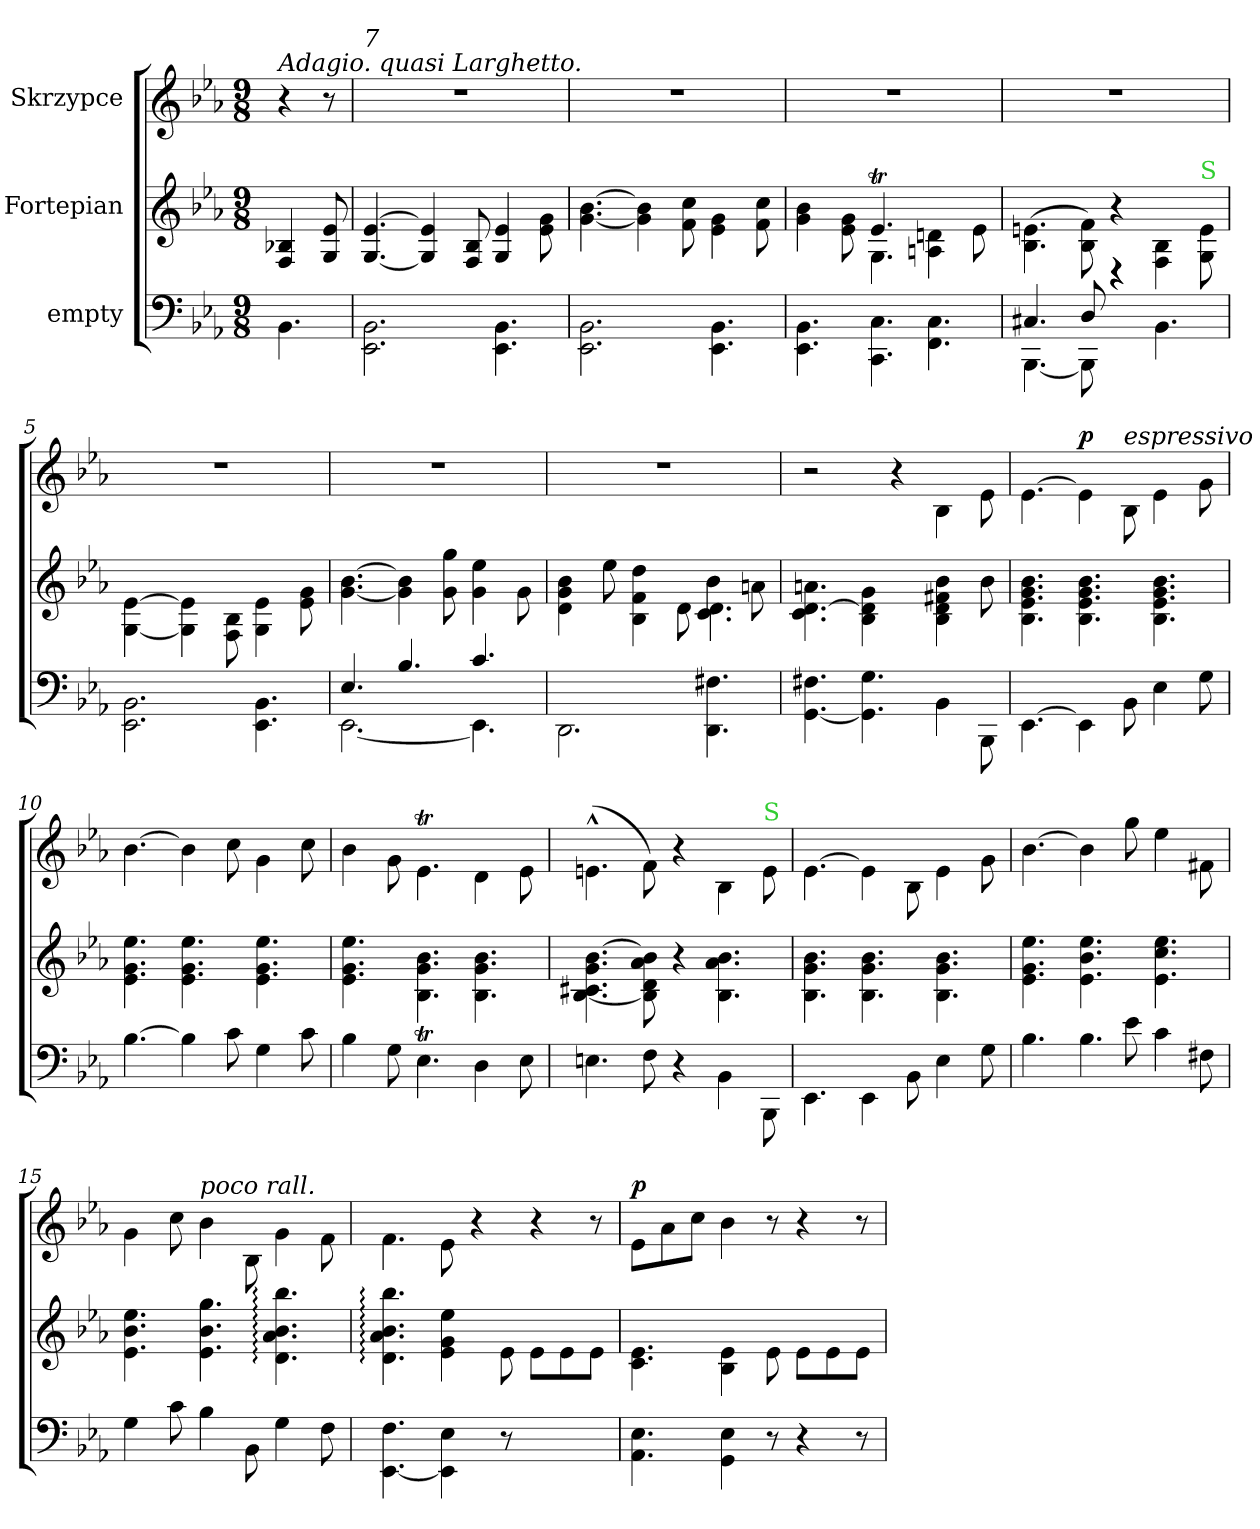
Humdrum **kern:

**kern	**kern	**kern	**dynam
*part3	*part2	*part1	*part1
*staff3	*staff2	*staff1	*staff1
*I"empty	*I"Fortepian	*I"Skrzypce	*
*clefF4	*clefG2	*clefG2	*
*k[b-e-a-]	*k[b-e-a-]	*k[b-e-a-]	*
*E-:	*E-:	*E-:	*
*M9/8	*M9/8	*M9/8	*
=	=	=	=
!	!	!LO:TX:a:i:t=Adagio. quasi Larghetto.	!
4.BB-\	4F/ 4B-X/	4r	.
.	8G/ 8e-/	8r	.
=1	=1	=1	=1
!	!	!LO:TX:a:i:t=7	!
2.EE-\ 2.BB-\	[4.G/ [4.e-/	8%9r	.
.	4G]/ 4e-]/	.	.
.	8F/ 8B-/	.	.
4.EE-\ 4.BB-\	4G/ 4e-/	.	.
.	8e-\ 8g\	.	.
=2	=2	=2	=2
2.EE-\ 2.BB-\	[4.g\ [4.b-\	8%9r	.
.	4g]\ 4b-]\	.	.
.	8f\ 8cc\	.	.
4.EE-\ 4.BB-\	4e-\ 4g\	.	.
.	8f\ 8cc\	.	.
=3	=3	=3	=3
*	*^	*	*
4.EE-\ 4.BB-\	4g\ 4b-\	4ryy	8%9r	.
.	8e-\ 8g\	8ryy	.	.
4.CC\ 4.C\	4.e-T/	4.G\	.	.
4.FF\ 4.C\	4An\ 4dn\	4ryy	.	.
.	8e-\	8ryy	.	.
*	*v	*v	*	*
=4	=4	=4	=4
*^	*	*	*
4.C#X/	[4.BBB-\	(4.B-\ 4.en\	8%9r	.
8D/	8BBB-\]	8B-\ 8f\)	.	.
4re	4re	4r	.	.
4.BB-\	4ryy	4F\ 4B-\	.	.
!	!	!LO:TX:a:color=limegreen:t=S	!	!
.	8ryy	8G\ 8e\	.	.
=5	=5	=5	=5	=5
!	!	!LO:N:vis=4	!	!
*v	*v	*	*	*
2.EE-\ 2.BB-\	[4.G\ [4.e-\	8%9r	.
.	4G]\ 4e-]\	.	.
.	8F\ 8B-\	.	.
4.EE-\ 4.BB-\	4G\ 4e-\	.	.
.	8e-\ 8g\	.	.
=6	=6	=6	=6
*^	*	*	*
4.E-/	[2.EE-\	[4.g\ [4.b-\	8%9r	.
4.B-/	.	4g]\ 4b-]\	.	.
.	.	8g\ 8gg\	.	.
4.c/	4.EE-\]	4g\ 4ee-\	.	.
.	.	8g\	.	.
=7	=7	=7	=7	=7
*	*	*^	*	*
2.ryy	2.DD\	4d\ 4g\ 4b-\	2.ryy	8%9r	.
.	.	8ee-\	.	.	.
.	.	4B-\ 4f\ 4dd\	.	.	.
.	.	8d\	.	.	.
4.DD\ 4.F#X\	4ryy	4b-\	4.c\ 4.d\	.	.
.	8ryy	8an\	.	.	.
*v	*v	*	*	*	*
*	*v	*v	*	*
=8	=8	=8	=8
[4.GG\ 4.F#X\	4.c\ [4.d\ 4.an\	2r	.
!	!LO:N:vis=4	!	!
4.GG]\ 4.G\	4.B-\ 4.d]\ 4.g\	.	.
.	.	4r	.
4BB-\	4B-\ 4d\ 4f#X\ 4b-\	4B-\	.
8BBB-\	8b-\	8e-\	.
=9	=9	=9	=9
[4.EE-\	4.B-\ 4.e-\ 4.g\ 4.b-\	[4.e-\	.
!	!	!	!LO:DY:a
4EE-\]	4.B-\ 4.e-\ 4.g\ 4.b-\	4e-\]	p
!	!	!LO:TX:a:i:t=espressivo	!
8BB-\	.	8B-\	.
4E-\	4.B-\ 4.e-\ 4.g\ 4.b-\	4e-\	.
8G\	.	8g\	.
=10	=10	=10	=10
[4.B-\	4.e-\ 4.g\ 4.ee-\	[4.b-\	.
4B-\]	4.e-\ 4.g\ 4.ee-\	4b-\]	.
8c\	.	8cc\	.
4G\	4.e-\ 4.g\ 4.ee-\	4g\	.
8c\	.	8cc\	.
=11	=11	=11	=11
4B-\	4.e-\ 4.g\ 4.ee-\	4b-\	.
8G\	.	8g\	.
4.E-T\	4.B-\ 4.g\ 4.b-\	4.e-T\	.
4D\	4.B-\ 4.g\ 4.b-\	4d\	.
8E-\	.	8e-\	.
=12	=12	=12	=12
4.En\	[4.B-\ 4.c#X\ 4.g\ [4.b-\	(4.en^^\	.
8F\	8B-]\ 8d\ 8a-\ 8b-]\	8f\)	.
4r	4r	4r	.
4BB-\	4.B-\ 4.a-\ 4.b-\	4B-\	.
!	!	!LO:TX:a:color=limegreen:t=S	!
8BBB-\	.	8e\	.
=13	=13	=13	=13
4.EE-\	4.B-\ 4.g\ 4.b-\	[4.e-\	.
4EE-\	4.B-\ 4.g\ 4.b-\	4e-\]	.
8BB-\	.	8B-\	.
4E-\	4.B-\ 4.g\ 4.b-\	4e-\	.
8G\	.	8g\	.
=14	=14	=14	=14
4.B-\	4.e-\ 4.g\ 4.ee-\	[4.b-\	.
!LO:N:vis=4.	!	!	!
4B-\	4.e-\ 4.b-\ 4.ee-\	4b-\]	.
8e-\	.	8gg\	.
4c\	4.e-\ 4.cc\ 4.ee-\	4ee-\	.
8F#X\	.	8f#X\	.
=15	=15	=15	=15
4G\	4.e-\ 4.b-\ 4.ee-\	4g\	.
8c\	.	8cc\	.
!	!	!LO:TX:a:i:t=poco rall.	!
4B-\	4.e-\ 4.b-\ 4.gg\	4b-\	.
8BB-\	.	8B-\	.
4G\	4.d:\ 4.a-:\ 4.b-:\ 4.bb-:\	4g\	.
8F\	.	8f\	.
=16	=16	=16	=16
[4.EE-\ 4.F\	4.d:\ 4.a-:\ 4.b-:\ 4.bb-:\	4.f\	.
4EE-]\ 4E-\	4e-\ 4g\ 4ee-\	8e-\	.
.	.	4r	.
8r	8e-\	.	.
4ryy	8e-\L	4r	.
.	8e-\	.	.
8ryy	8e-\J	8r	.
=17	=17	=17	=17
!	!	!	!LO:DY:a
4.AA-\ 4.E-\	4.c\ 4.e-\	8e-\L	p
.	.	8a-\	.
.	.	8cc\J	.
4GG\ 4E-\	4B-\ 4e-\	4b-\	.
8r	8e-\	8r	.
4r	8e-\L	4r	.
.	8e-\	.	.
8r	8e-\J	8r	.
=	=	=	=
*-	*-	*-	*-
